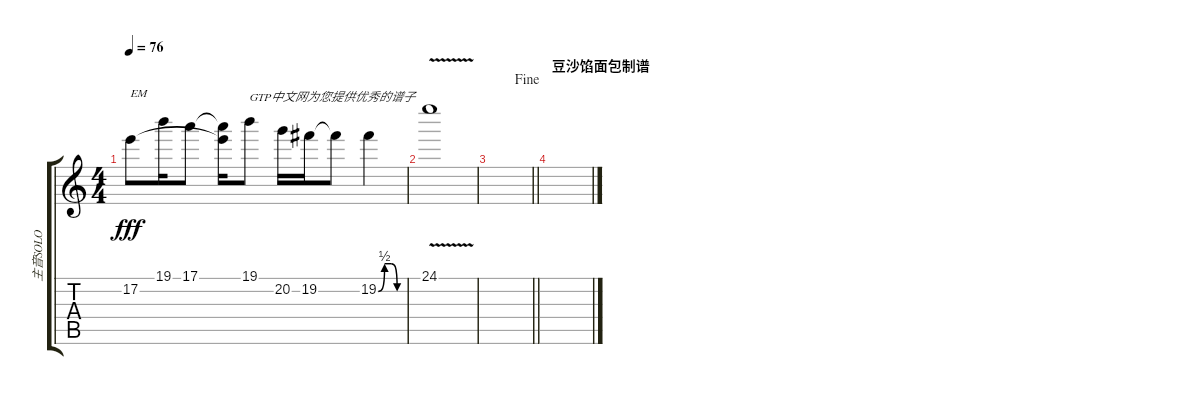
\track ("主音SOLO" "主音SOLO") {instrument distortionguitar}
\staff {score tabs}
\tuning (E4 B3 G3 D3 A2 E2) {hide}
\ts (4 4)
\tempo 76
\clef g2
\ks c
17.2.8{txt "EM" dy fff} 19.1.16 17.1.8 (17.1{t} 17.2{t}).16 19.1.8{txt "GTP中文网为您提供优秀的谱子"} 20.2.16 19.2.16 19.2{t}.8 19.2{be (custom 0 0 15 2 31 2 45 0 60 0)}.4 |
24.1{v}.1 |
\jump fine
\barLineRight lightlight
|
\section ("" "豆沙馅面包制谱")
